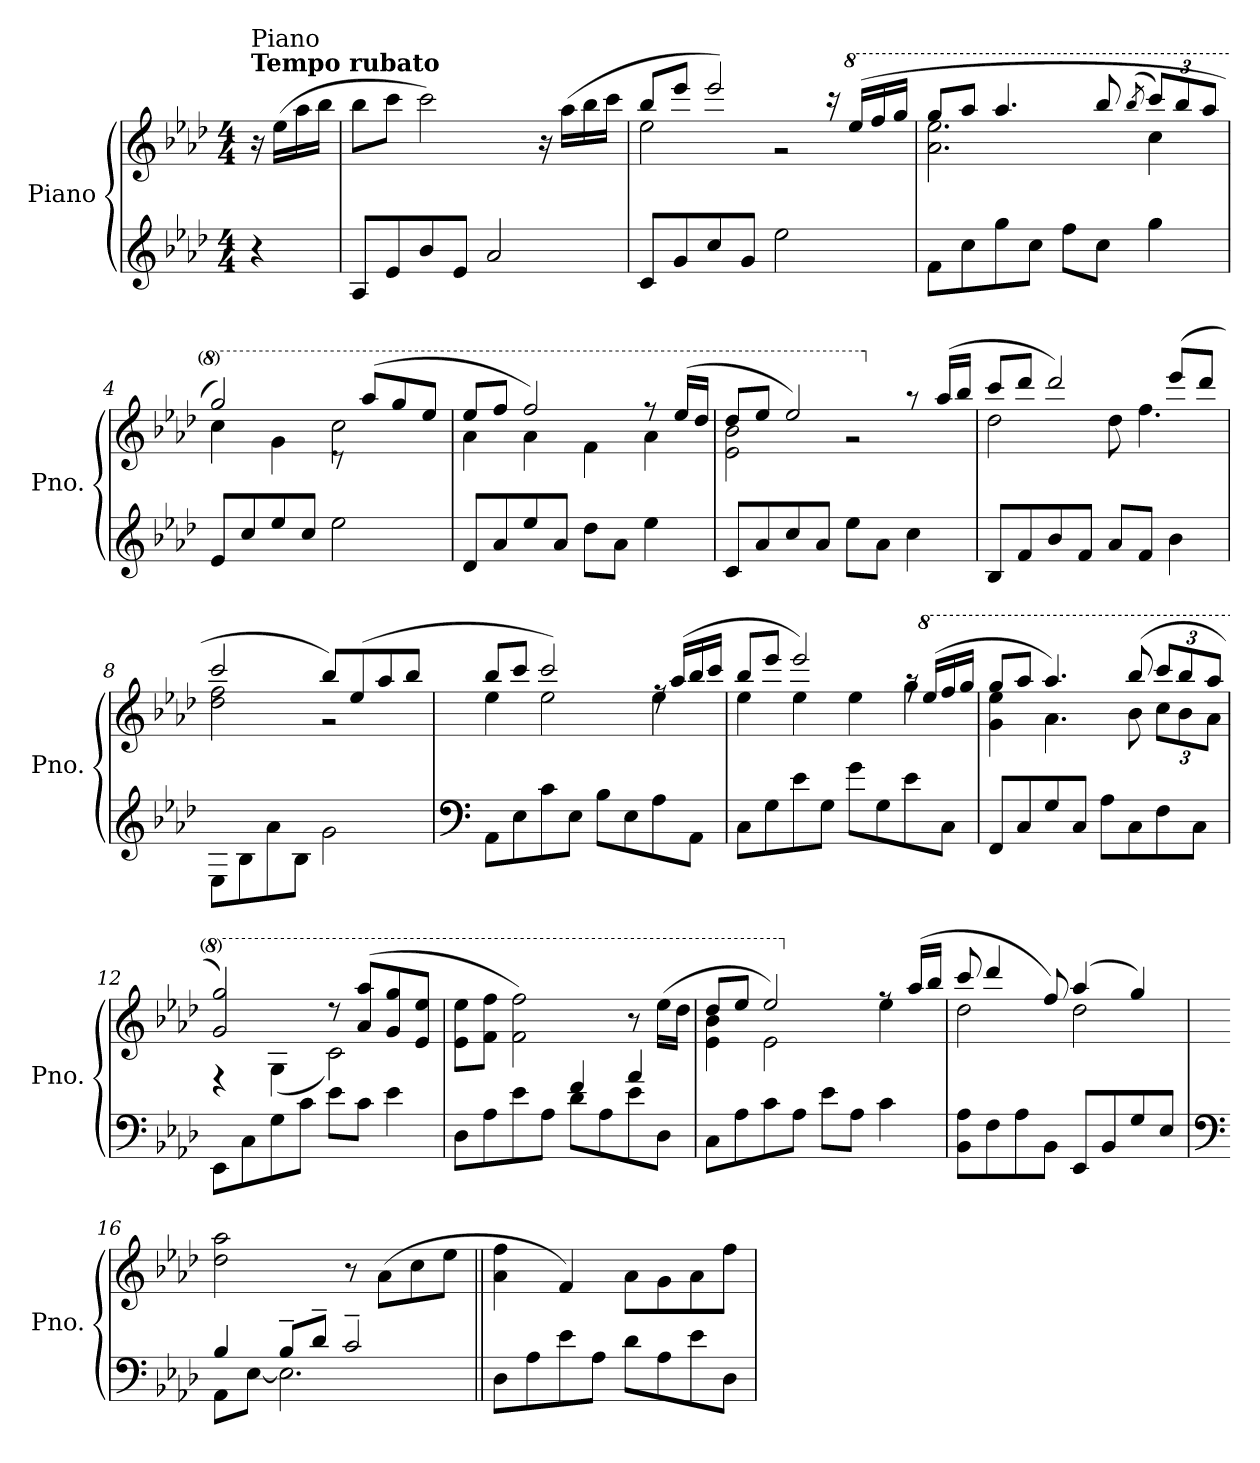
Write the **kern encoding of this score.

**kern	**kern
*part1	*part1
*staff2	*staff1
*I"Piano	*
*I'Pno.	*
*clefG2	*clefG2
*k[b-e-a-d-]	*k[b-e-a-d-]
*M4/4	*M4/4
*MM58	*MM58
=	=
!	!LO:TX:a:B:t=Tempo rubato
!	!LO:TX:t=Piano
4r	16r
.	(>16ee-\LL
.	16aa-\
.	16bb-\JJ
=1	=1
8A-/L	8bb-\L
8e-/	8ccc\J
8b-/	2ccc\)
8e-/J	.
2a-/	.
.	16r
.	(>16aa-\LL
.	16bb-\
.	16ccc\JJ
=2	=2
*	*^
8c/L	8bb-/L	2ee-\
8g/	8eee-/J	.
8cc/	2eee-/)	.
8g/J	.	.
2ee-\	.	2r
.	16r	.
*	*8va	*
.	(>16eee-/LL	.
.	16fff/	.
.	16ggg/JJ	.
!!LO:LB:g=z	!!
=3	=3	=3
8f\L	8ggg/L	2.aa-\ 2.eee-\
8cc\	8aaa-/J	.
8gg\	4.aaa-/	.
8cc\J	.	.
8ff\L	.	.
8cc\J	8bbb-/	.
.	(<8qbbb-/	.
*	*Xbrackettup	*
4gg\	12cccc/L)	4ccc\
.	12bbb-/	.
.	12aaa-/J	.
=4	=4	=4
8e-/L	2ggg/)	4ccc\
8cc/	.	.
8ee-/	.	4gg\
8cc/J	.	.
2ee-\	8rdd	2ccc\
.	(>8aaa-/L	.
.	8ggg/	.
.	8eee-/J	.
=5	=5	=5
8d-/L	8eee-/L	4aa-\
8a-/	8fff/J	.
8ee-/	2fff/)	4aa-\
8a-/J	.	.
8dd-\L	.	4ff\
8a-\J	.	.
4ee-\	8r	4aa-\
.	(>16eee-/LL	.
.	16ddd-/JJ	.
!!LO:LB:g=z	!!
=6	=6	=6
8c/L	8ddd-/L	2ee-\ 2bb-\
8a-/	8eee-/J	.
8cc/	2eee-/)	.
8a-/J	.	.
8ee-\L	.	2r
8a-\J	.	.
*	*X8va	*
4cc\	8r	.
.	(>16aa-/LL	.
.	16bb-/JJ	.
=7	=7	=7
8B-/L	8ccc/L	2dd-\
8f/	8ddd-/J	.
8b-/	2ddd-/)	.
8f/J	.	.
8a-/L	.	8dd-\
8f/J	.	4.ff\
4b-\	(>8eee-/L	.
.	8ddd-/J	.
=8	=8	=8
8E-\L	2ccc/	2dd-\ 2ff\
8B-\	.	.
8a-\	.	.
8B-\J	.	.
2g\	8bb-/L)	2r
.	(>8ee-/	.
.	8aa-/	.
.	8bb-/J	.
!!LO:LB:g=z	!!
=9	=9	=9
*clefF4	*	*
8AA-\L	8bb-/L	4ee-\
8E-\	8ccc/J	.
8c\	2ccc/)	2ee-\
8E-\J	.	.
8B-\L	.	.
8E-\	.	.
8A-\	16rff	4ee-\
.	(>16aa-/LL	.
8AA-\J	16bb-/	.
.	16ccc/JJ	.
=10	=10	=10
8C\L	8bb-/L	4ee-\
8G\	8eee-/J	.
8e-\	2eee-/)	4ee-\
8G\J	.	.
8g\L	.	4ee-\
8G\	.	.
8e-\	16raa	4gg\
*	*8va	*
.	(>16eee-/LL	.
8C\J	16fff/	.
.	16ggg/JJ	.
=11	=11	=11
8FF/L	8ggg/L	4gg\ 4eee-\
8C/	8aaa-/J	.
8G/	4.aaa-/)	4.aa-\
8C/J	.	.
8A-\L	.	.
8C\	(>8bbb-/	8bb-\
8F\	12cccc/L	12ccc\L
.	12bbb-/	12bb-\
8C\J	.	.
.	12aaa-/J	12aa-\J
!!LO:PB:g=z	!!
=12	=12	=12
8EE-\L	2gg/ 2ggg/)	4re
8C\	.	.
8G\	.	(<4g\
8c\J	.	.
8e-\L	8r	2cc\)
8c\J	(>8aa-/ 8aaa-/L	.
4e-\	8gg/ 8ggg/	.
.	8ee-/ 8eee-/J	.
*	*v	*v
=13	=13
*^	*
2ryy	8D-\L	8ee-\ 8eee-\L
.	8A-\	8ff\ 8fff\J
.	8e-\	2ff\ 2fff\)
.	8A-\J	.
4f/	8d-\L	.
.	8A-\	.
4a-/	8e-\	8r
.	8D-\J	(>16eee-\LL
.	.	16ddd-\JJ
*v	*v	*
=14	=14
*	*^
8C\L	8ddd-/L	4ee-\ 4bb-\
8A-\	8eee-/J	.
8c\	2eee-/)	2ee-\
8A-\J	.	.
8e-\L	.	.
8A-\J	.	.
*	*X8va	*
4c\	8rff	4ee-\
.	(>16aa-/LL	.
.	16bb-/JJ	.
!!LO:LB:g=z	!!
=15	=15	=15
8BB-\ 8A-\L	8ccc/	2dd-\
8F\	4ddd-/	.
8A-\	.	.
8BB-\J	8ff/)	.
8EE-/L	(>4aa-/	2dd-\
8BB-/	.	.
8G/	4gg/)	.
8E-/J	.	.
*	*v	*v
=16	=16
*clefF4	*
*^	*
4B-/	8AA-\L	2dd-\ 2aa-\
.	[8E-\J	.
8B-~/L	2.E-\]	.
8d-~/J	.	.
2c~/	.	8r
.	.	(>8a-\L
.	.	8cc\
.	.	8ee-\J
*v	*v	*
=17||	=17||
8D-\L	4a-\ 4ff\
8A-\	.
8e-\	4f/)
8A-\J	.
8d-\L	8a-\L
8A-\	8g\
8e-\	8a-\
8D-\J	8ff\J
=	=
*-	*-
